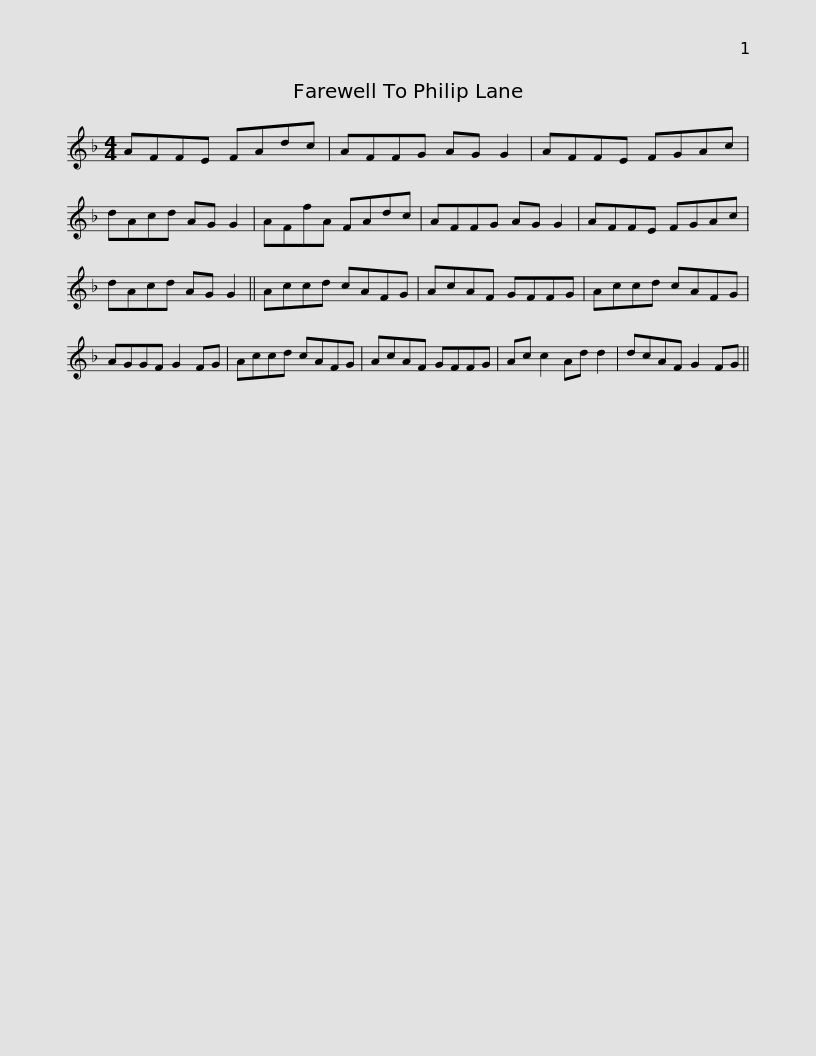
X:1
L:1/8
M:4/4
I:linebreak $
K:F
V:1 treble
V:1
 AFFE FAdc | AFFG AG G2 | AFFE FGAc | dAcd AG G2 | AFfA FAdc | %5
 AFFG AG G2 |$ AFFE FGAc | dAcd AG G2 || Accd cAFG | AcAF GFFG | %10
 Accd cAFG | AGGF G2 FG |$ Accd cAFG | AcAF GFFG | Ac c2 Ad d2 | %15
 dcAF G2 FG || %16
